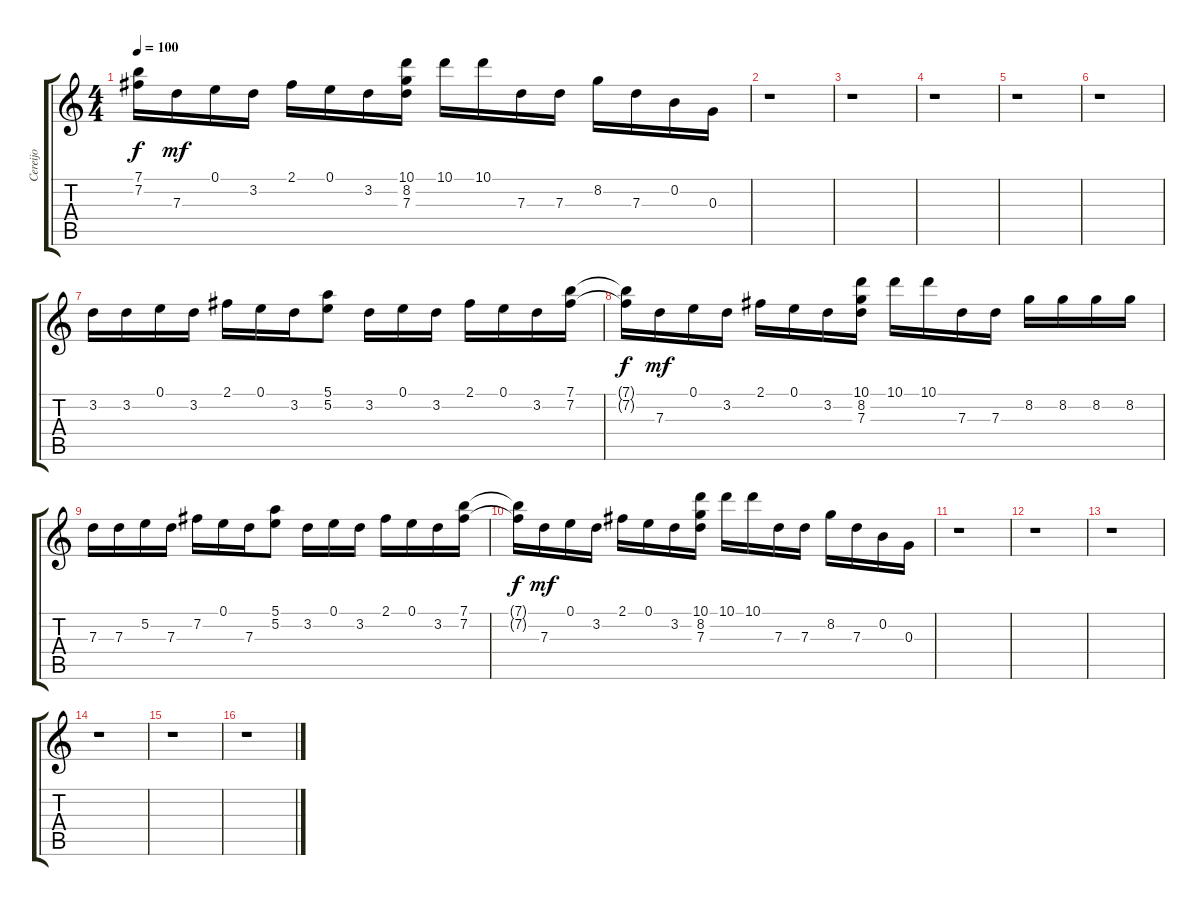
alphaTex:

\track ("Cereijo" "Cereijo") {instrument overdrivenguitar}
\staff {score tabs}
\tuning (E4 B3 G3 D3 A2 E2) {hide}
\ts (4 4)
\tempo 100
\clef g2
\ks c
(7.1{t} 7.2{t}).16{dy f} 7.3.16{dy mf} 0.1.16 3.2.16 2.1.16 0.1.16 3.2.16 (10.1 8.2 7.3).16 10.1.16 10.1.16 7.3.16 7.3.16 8.2.16 7.3.16 0.2.16 0.3.16 |
r.1 |
r.1 |
r.1 |
r.1 |
r.1 |
3.2.16 3.2.16 0.1.16 3.2.16 2.1.16 0.1.16 3.2.16 (5.1 5.2).8 3.2.16 0.1.16 3.2.16 2.1.16 0.1.16 3.2.16 (7.1 7.2).16 |
(7.1{t} 7.2{t}).16{dy f} 7.3.16{dy mf} 0.1.16 3.2.16 2.1.16 0.1.16 3.2.16 (10.1 8.2 7.3).16 10.1.16 10.1.16 7.3.16 7.3.16 8.2.16 8.2.16 8.2.16 8.2.16 |
7.3.16 7.3.16 5.2.16 7.3.16 7.2.16 0.1.16 7.3.16 (5.1 5.2).8 3.2.16 0.1.16 3.2.16 2.1.16 0.1.16 3.2.16 (7.1 7.2).16 |
(7.1{t} 7.2{t}).16{dy f} 7.3.16{dy mf} 0.1.16 3.2.16 2.1.16 0.1.16 3.2.16 (10.1 8.2 7.3).16 10.1.16 10.1.16 7.3.16 7.3.16 8.2.16 7.3.16 0.2.16 0.3.16 |
r.1 |
r.1 |
r.1 |
r.1 |
r.1 |
r.1
